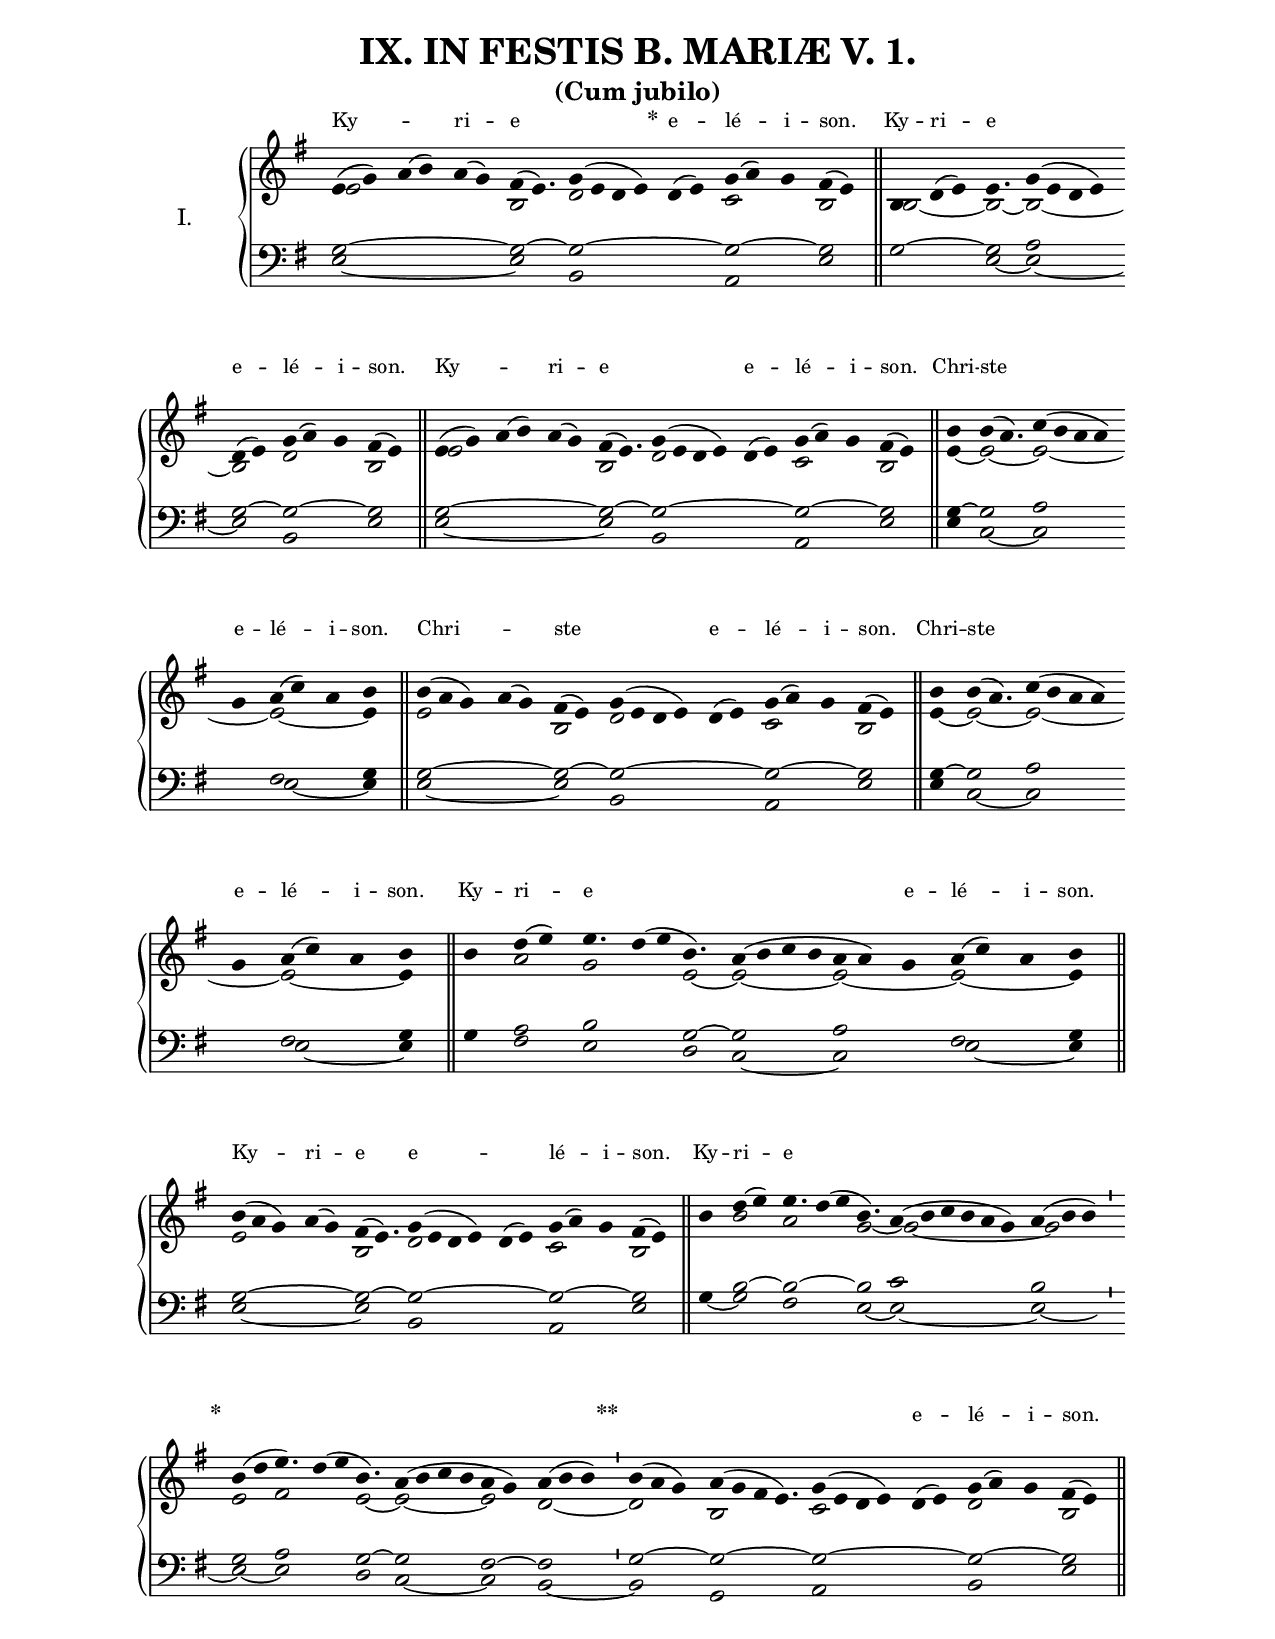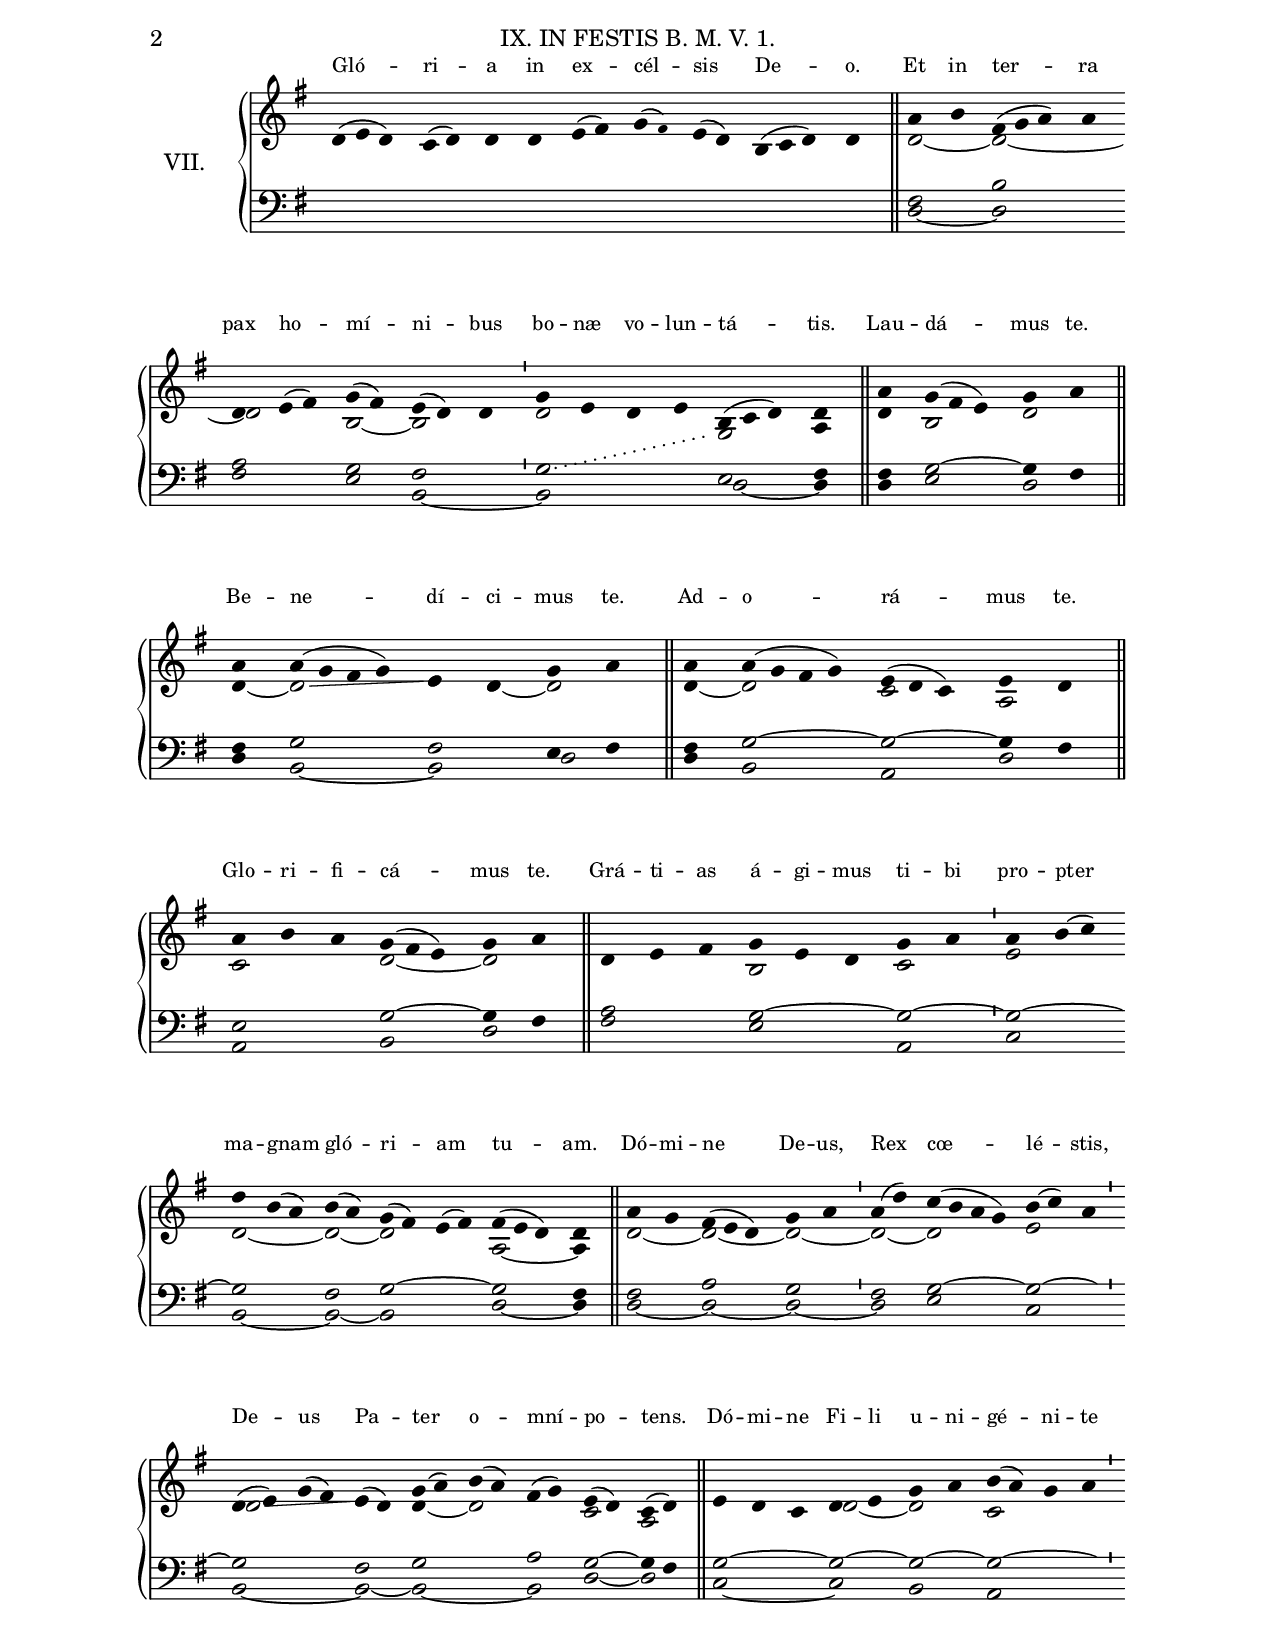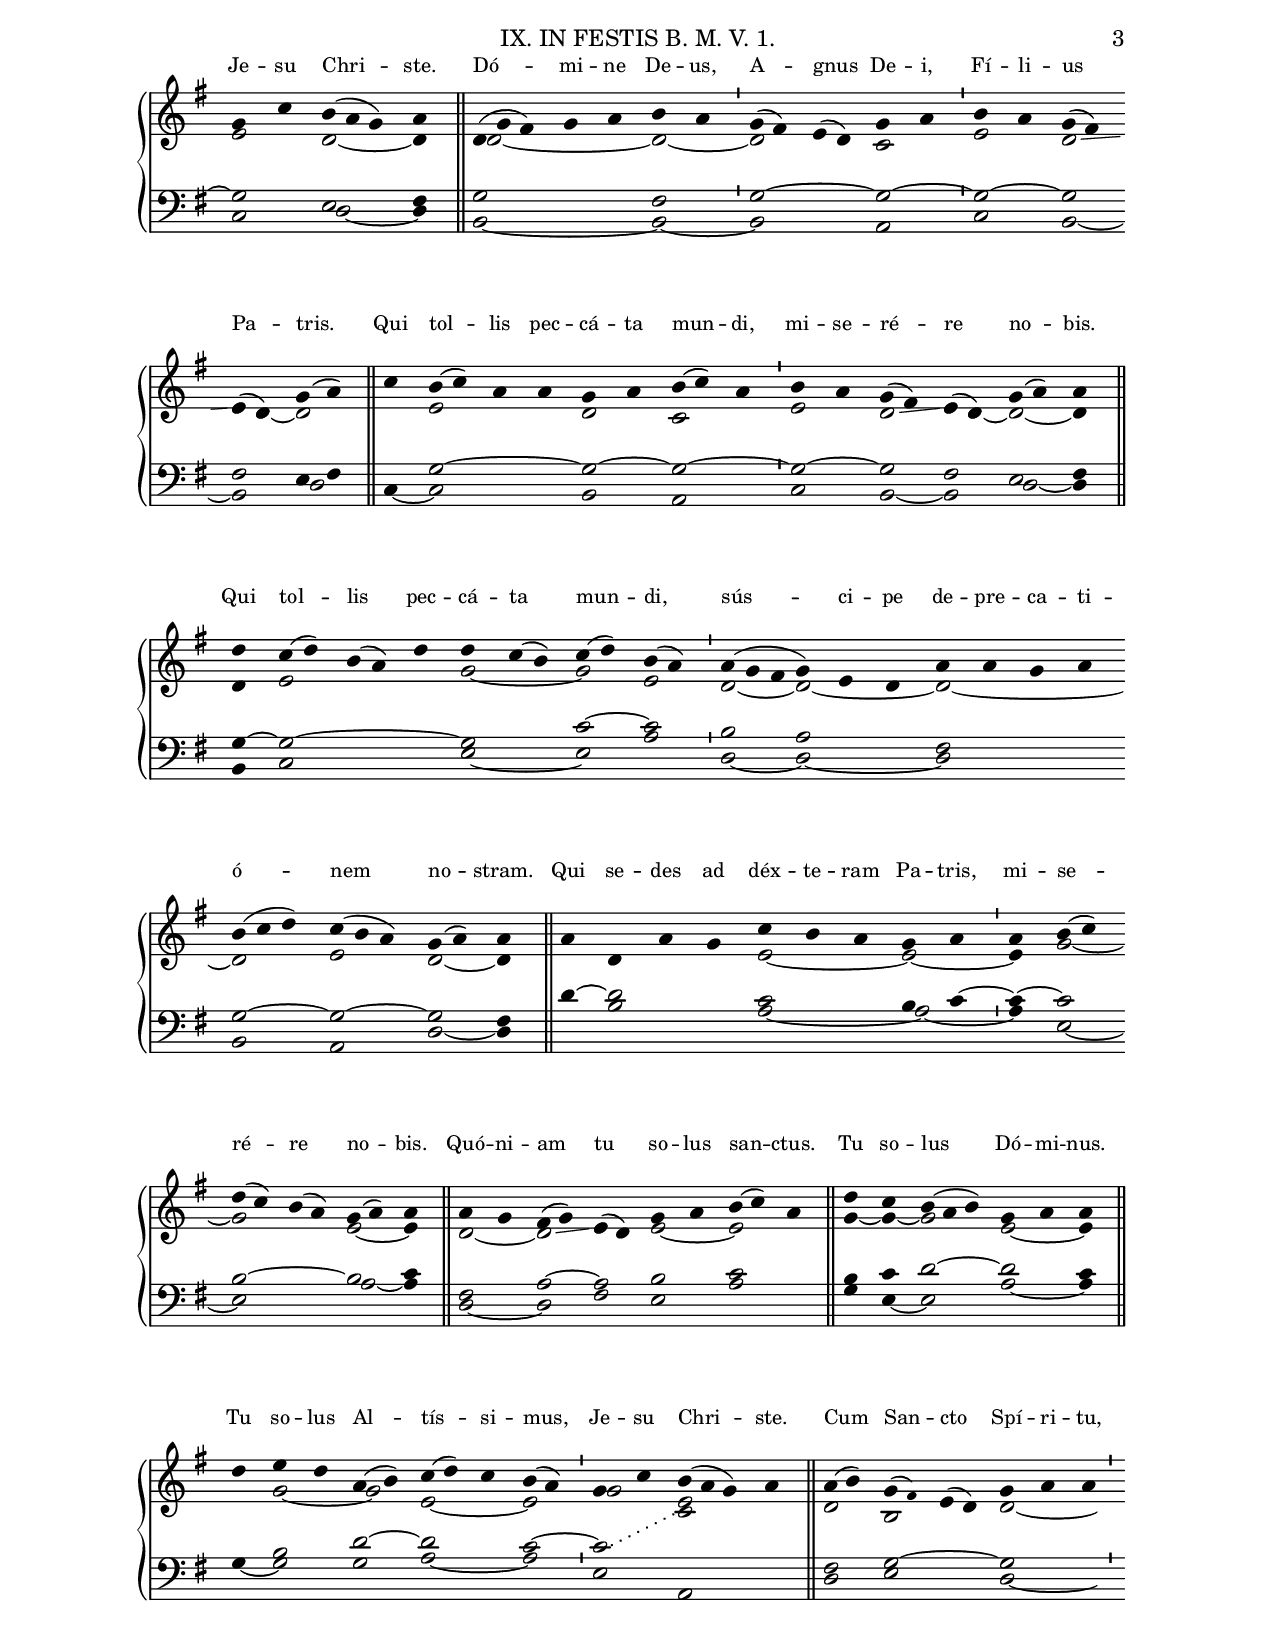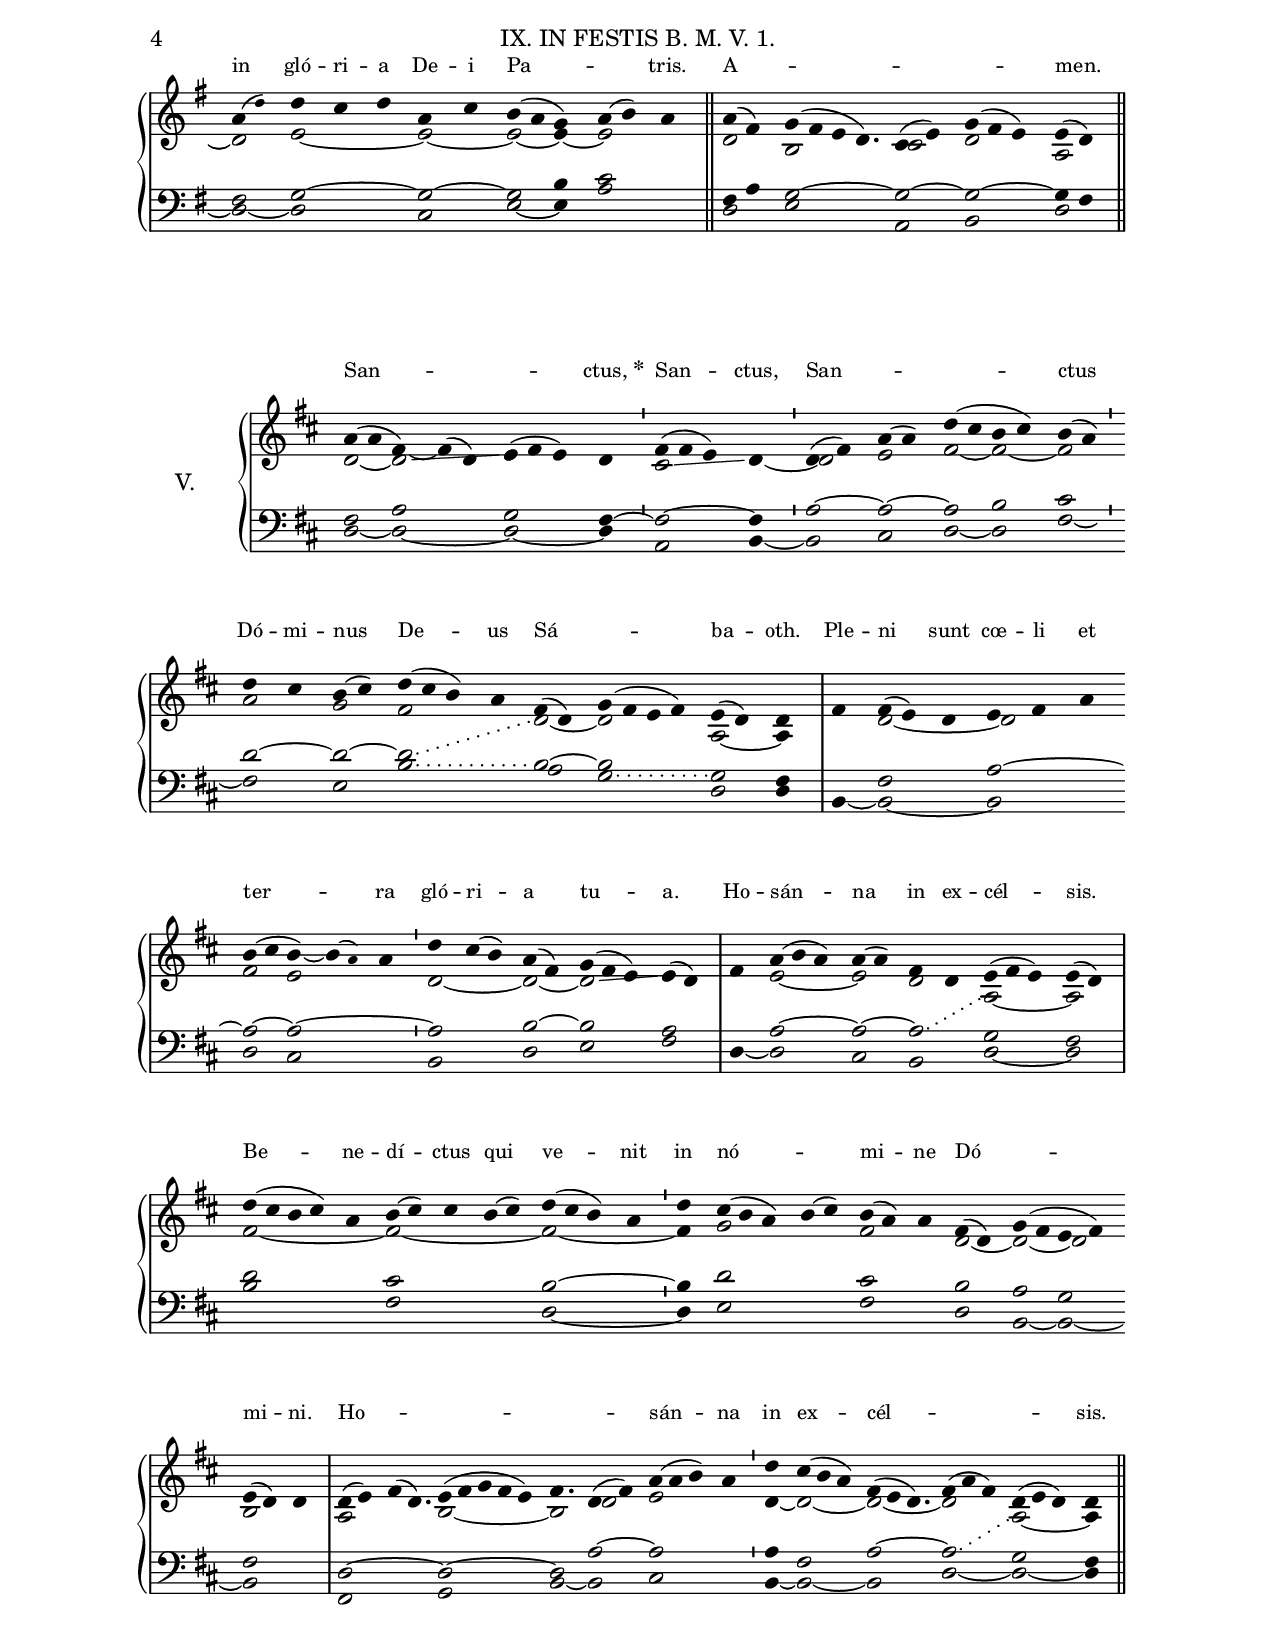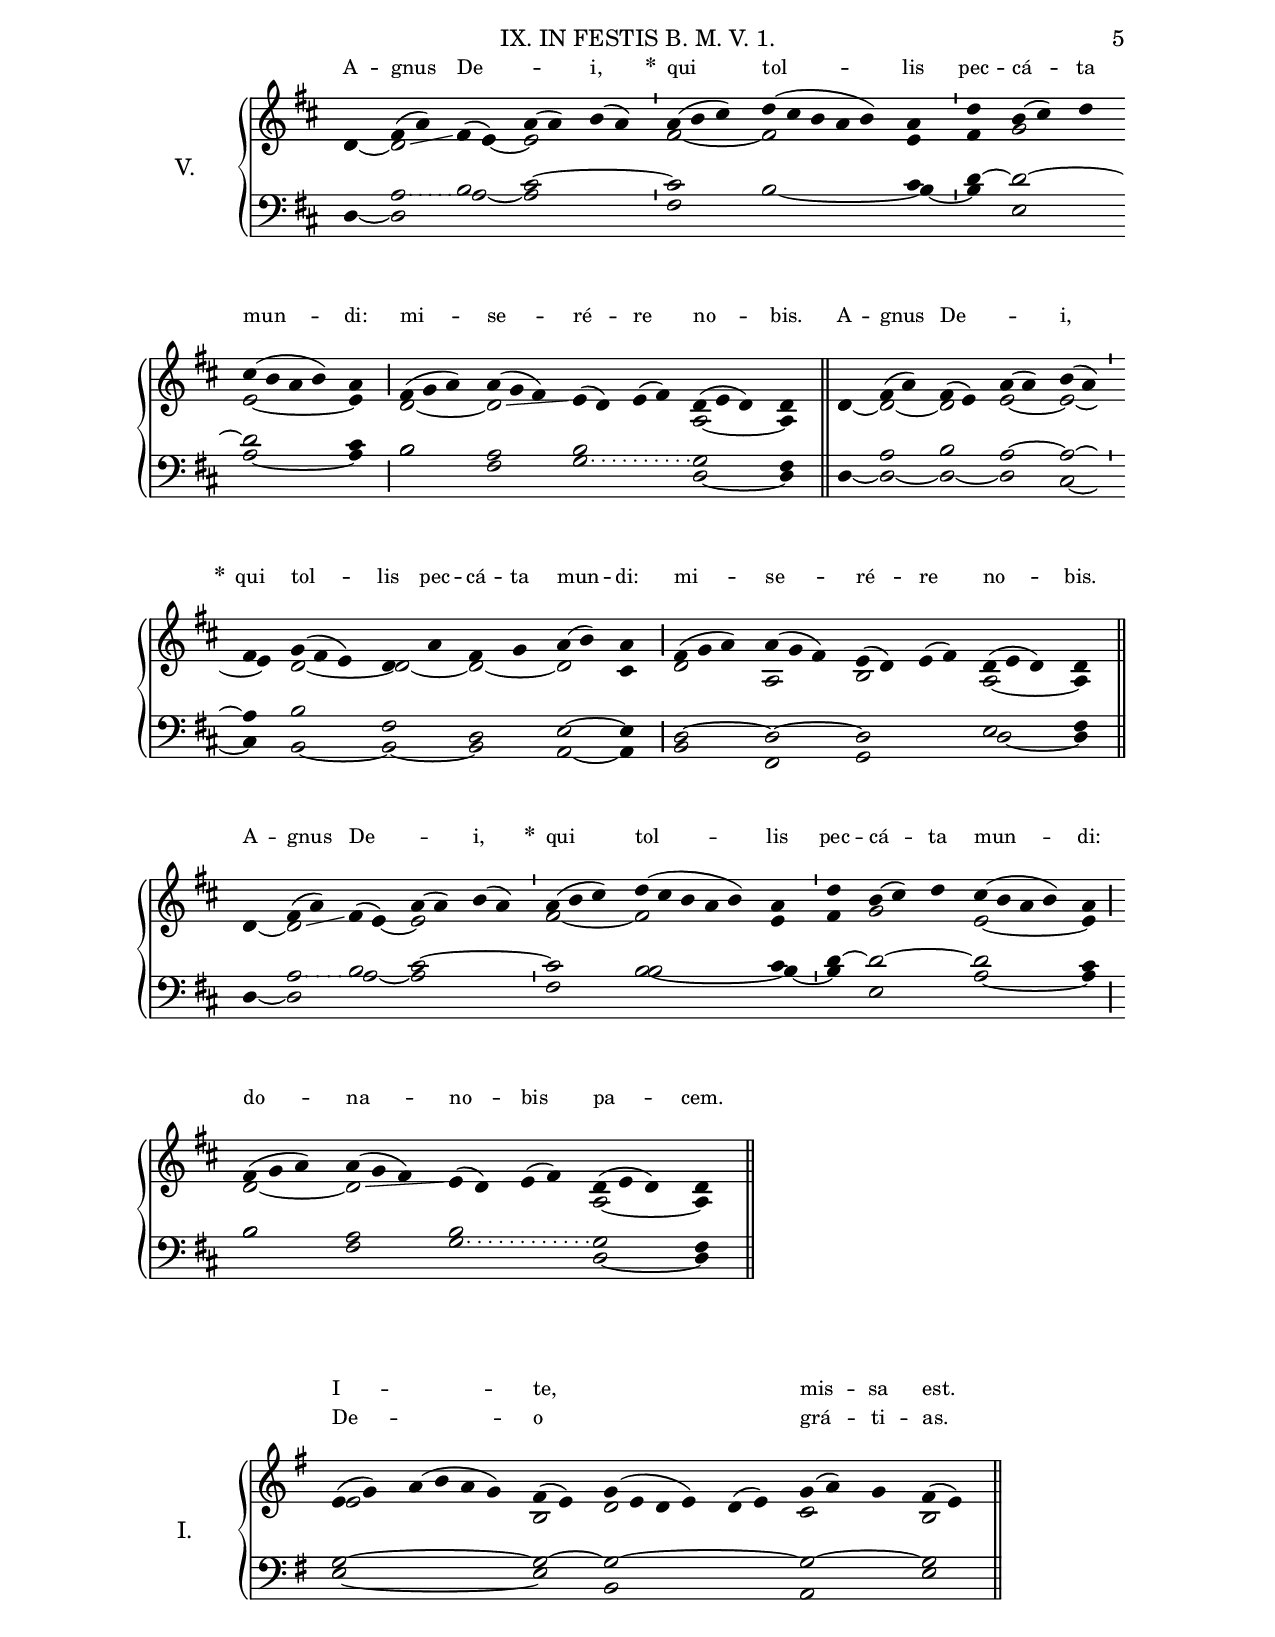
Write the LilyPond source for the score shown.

\version  "2.18.0"
\language "english"
%
% Styles shared by all Nova Organi Harmonia scores
%
\version  "2.18.0"

%
% Chant division marks
%
quarterBar = {
  \once \override BreathingSign.stencil = #ly:breathing-sign::divisio-minima
  \once \override BreathingSign.thickness = #2.0
  \once \override BreathingSign.minimum-X-extent = #'(-1.0 . 0.0)
  \once \override BreathingSign.minimum-Y-extent = #'(-2.5 . 2.5)

  \breathe
}

halfBar = {
  \once \override BreathingSign.stencil = #ly:breathing-sign::divisio-maior
  \once \override BreathingSign.thickness = #2.0
  \once \override BreathingSign.Y-offset = #0
  \once \override BreathingSign.minimum-X-extent = #'(-1.0 . 0.0)
  \once \override BreathingSign.minimum-Y-extent = #'(-2.5 . 2.5)

  \breathe
}

%
% Voice leading lines are drawn as dotted glissandi
%
voiceLineStyle = {
  \override Glissando #'style = #'dotted-line
  \override Glissando #'thickness = #2.0
  \override NoteColumn #'force-hshift = #0
  \override NoteHead #'transparent = ##t
}

voiceLine =
#(define-music-function
  (parser location staffA staffB noteA noteB)
  (string? string? ly:music? ly:music?)
  #{
    \change Staff = #staffA <>\glissando #noteA
    \change Staff = #staffB #noteB
  #})

allowVoiceLineBreak = {
  \once \override Glissando.breakable = ##t
  \once \override Glissando.after-line-breaking = ##t
}

offsetVoiceLineY = { \once \overrideProperty Glissando.Y-offset #0.2 }

%
% Functions to create groups of notes, connected with a slur
%

% Group of two notes (duration: quarter note)
ga =
#(define-music-function
  (parser location pa pb) (ly:pitch? ly:pitch?)
  #{ $pa 16( $pb 16*3) #})

% Group of three notes (duration: dotted quarter note)
gb =
#(define-music-function
  (parser location pa pb pc) (ly:pitch? ly:pitch? ly:pitch?)
  #{ $pa 16( $pb $pc 4)) #})

% Group of four notes (duration: dotted quarter note)
gc =
#(define-music-function
  (parser location pa pb pc pd) (ly:pitch? ly:pitch? ly:pitch? ly:pitch?)
  #{ $pa 16( $pb $pc $pd 16*3)) #})

%
% Additional macros
%
singleBar   = { \bar "|" }
doubleBar   = { \bar "||" }
forceBreak  = { \bar "" \break }
shiftRight  = { \once \override NoteColumn #'force-hshift = #0.9 }
shiftRightB = { \once \override NoteColumn #'force-hshift = #1.6 }

%
% Default layout
%
\layout {
  indent = 1.7\cm
  ragged-last = ##f
  \context {
    \Staff
    \remove "Time_signature_engraver"
    \omit Flag
    \omit Stem
    \accidentalStyle forget
  }
  \context {
    \Lyrics
    \with { alignAboveContext = "up" }
    \override VerticalAxisGroup.nonstaff-relatedstaff-spacing #'minimum-distance = #4
    \override LyricText #'font-size = #-1
  }
}

%
% Default paper
%
\paper {
  #(set-paper-size "letter")
  line-width = 6.5\in
}


\paper {
  oddHeaderMarkup = \markup \fill-line {
    \line {}
    \center-column {
      \on-the-fly #first-page     " "
      \on-the-fly #not-first-page "IX. IN FESTIS B. M. V. 1."
    }
    \line { \on-the-fly #print-page-number-check-first \fromproperty #'page:page-number-string }
  }
  evenHeaderMarkup = \markup \fill-line {
    \line { \on-the-fly #print-page-number-check-first \fromproperty #'page:page-number-string }
    \center-column { "IX. IN FESTIS B. M. V. 1." }
    \line {}
  }
}

\header {
  title = "IX. IN FESTIS B. MARIÆ V. 1."
  subtitle = "(Cum jubilo)"
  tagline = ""
}

\version  "2.18.0"
\language "english"
%
% Styles shared by all Nova Organi Harmonia scores
%
\version  "2.18.0"

%
% Chant division marks
%
quarterBar = {
  \once \override BreathingSign.stencil = #ly:breathing-sign::divisio-minima
  \once \override BreathingSign.thickness = #2.0
  \once \override BreathingSign.minimum-X-extent = #'(-1.0 . 0.0)
  \once \override BreathingSign.minimum-Y-extent = #'(-2.5 . 2.5)

  \breathe
}

halfBar = {
  \once \override BreathingSign.stencil = #ly:breathing-sign::divisio-maior
  \once \override BreathingSign.thickness = #2.0
  \once \override BreathingSign.Y-offset = #0
  \once \override BreathingSign.minimum-X-extent = #'(-1.0 . 0.0)
  \once \override BreathingSign.minimum-Y-extent = #'(-2.5 . 2.5)

  \breathe
}

%
% Voice leading lines are drawn as dotted glissandi
%
voiceLineStyle = {
  \override Glissando #'style = #'dotted-line
  \override Glissando #'thickness = #2.0
  \override NoteColumn #'force-hshift = #0
  \override NoteHead #'transparent = ##t
}

voiceLine =
#(define-music-function
  (parser location staffA staffB noteA noteB)
  (string? string? ly:music? ly:music?)
  #{
    \change Staff = #staffA <>\glissando #noteA
    \change Staff = #staffB #noteB
  #})

allowVoiceLineBreak = {
  \once \override Glissando.breakable = ##t
  \once \override Glissando.after-line-breaking = ##t
}

offsetVoiceLineY = { \once \overrideProperty Glissando.Y-offset #0.2 }

%
% Functions to create groups of notes, connected with a slur
%

% Group of two notes (duration: quarter note)
ga =
#(define-music-function
  (parser location pa pb) (ly:pitch? ly:pitch?)
  #{ $pa 16( $pb 16*3) #})

% Group of three notes (duration: dotted quarter note)
gb =
#(define-music-function
  (parser location pa pb pc) (ly:pitch? ly:pitch? ly:pitch?)
  #{ $pa 16( $pb $pc 4)) #})

% Group of four notes (duration: dotted quarter note)
gc =
#(define-music-function
  (parser location pa pb pc pd) (ly:pitch? ly:pitch? ly:pitch? ly:pitch?)
  #{ $pa 16( $pb $pc $pd 16*3)) #})

%
% Additional macros
%
singleBar   = { \bar "|" }
doubleBar   = { \bar "||" }
forceBreak  = { \bar "" \break }
shiftRight  = { \once \override NoteColumn #'force-hshift = #0.9 }
shiftRightB = { \once \override NoteColumn #'force-hshift = #1.6 }

%
% Default layout
%
\layout {
  indent = 1.7\cm
  ragged-last = ##f
  \context {
    \Staff
    \remove "Time_signature_engraver"
    \omit Flag
    \omit Stem
    \accidentalStyle forget
  }
  \context {
    \Lyrics
    \with { alignAboveContext = "up" }
    \override VerticalAxisGroup.nonstaff-relatedstaff-spacing #'minimum-distance = #4
    \override LyricText #'font-size = #-1
  }
}

%
% Default paper
%
\paper {
  #(set-paper-size "letter")
  line-width = 6.5\in
}


global = {
  \key g \major
  \cadenzaOn
}

chantText = \lyricmode {
  Ky -- _ ri -- e _
  \set stanza = "*" e -- lé -- i -- son.
  Ky --   ri -- e _ e -- lé -- i -- son.
  Ky -- _ ri -- e _ e -- lé -- i -- son.

  Chri --   ste _ e -- lé -- i -- son.
  Chri -- _ ste _ e -- lé -- i -- son.
  Chri --   ste _ e -- lé -- i -- son.

  Ky -- ri -- e _ _ e --   lé -- i -- son.
  Ky -- ri -- e     e -- _ lé -- i -- son.
  Ky -- ri -- e _ _ _
  \set stanza = "*" _ _ _ _
  \set stanza = "**" _ _ _ e -- lé -- i -- son.
}

chantMusic = \relative c' {
  %1
  \ga e g \ga a b \ga a g fs16( e4.*1/2)
  \gc g e d e \ga d e \ga g a g4 \ga fs e \doubleBar

  %2
  b4 \ga d e e4.*2/3 \gc g e d e \forceBreak
  \ga d e \ga g a g4 \ga fs e \doubleBar

  %3
  \ga e g \ga a b \ga a g fs16( e4.*1/2)
  \gc g e d e \ga d e \ga g a g4 \ga fs e \doubleBar

  %4
  b'4 b16( a4.*1/2) \gc c b a a \forceBreak
  g4 \ga a c a4 b \doubleBar

  %5
  \gb b a g \ga a g \ga fs e \gc g e d e \ga d e \ga g a g4 \ga fs e \doubleBar

  %6
  b'4 b16( a4.*1/2) \gc c b a a \forceBreak
  g4 \ga a c a4 b \doubleBar

  %7
  b4 \ga d e e4.*2/3 d16( e b4.*2/3) a16( b c b a a16*3) g4 \ga a c a4 b \doubleBar \break

  %8
  \gb b a g \ga a g fs16( e4.*1/2) \gc g e d e \ga d e \ga g a g4 \ga fs e \noBreak \doubleBar

  %9
  b'4 \ga d e e4.*2/3 d16( e b4.*2/3) a16( b c b a g16*3) \gb a b b \quarterBar \forceBreak
  b16( d e4.*2/3) d16( e b4.*2/3) a16( b c b a g16*3) \gb a b b \quarterBar
  \gb b a g a16( g fs e4.*1/2) \gc g e d e \ga d e \ga g a g4 \ga fs e \doubleBar
}

altoMusic = \relative c' {
  %1
  e2*3/2 b2*1/2 d2*5/4 c2 b2*1/2

  %2
  b2~ b2*1/2~ b2*3/4~ b2*1/2 d2 b2*1/2

  %3
  e2*3/2 b2*1/2 d2*5/4 c2 b2*1/2

  %4
  e4~ e2*1/2~ e2*3/4~ \set tieWaitForNote = ##t
  s4 e2~ \unset tieWaitForNote
  e4

  %5
  e2*5/4 b2*1/2 d2*5/4 c2 b2*1/2

  %6
  e4~ e2*1/2~ e2*3/4~ \set tieWaitForNote = ##t
  s4 e2~ \unset tieWaitForNote
  e4

  %7
  s4 a2*1/2 g2*3/4 e2*1/2~ e~ e2~ e~ e4

  %8
  e2*5/4 b2*1/2 d2*5/4 c2 b2*1/2

  %9
  s4 b'2*1/2 a2*3/4 g2*1/2~ g2~ g2*3/4
  e2*1/4 fs2*3/4 e2*1/2~ e~ e2*1/2 d2*3/4~
  d b c2*5/4 d2 b2*1/2
}

tenorMusic = \relative c' {
  %1
  g2*3/2~ g2*1/2~ g2*5/4~ g2~ g2*1/2

  %2
  g2~ g2*1/2 a2*3/4 g2*1/2~ g2~ g2*1/2

  %3
  g2*3/2~ g2*1/2~ g2*5/4~ g2~ g2*1/2

  %4
  g4~ g2*1/2 a2*3/4 s4 fs2 g4

  %5
  g2*5/4~ g2*1/2~ g2*5/4~ g2~ g2*1/2

  %6
  g4~ g2*1/2 a2*3/4 s4 fs2 g4

  %7
  g4 a2*1/2 b2*3/4 g2*1/2~ g a2 fs g4

  %8
  g2*5/4~ g2*1/2~ g2*5/4~ g2~ g2*1/2

  %9
  s4 b2*1/2~ b2*3/4~ b2*1/2 c2 b2*3/4 \quarterBar
  g2*1/4 a2*3/4 g2*1/2~ g fs2*1/2~ fs2*3/4 \quarterBar
  g~ g~ g2*5/4~ g2~ g2*1/2
}

bassMusic = \relative c {
  %1
  e2*3/2~ e2*1/2 b2*5/4 a2 e'2*1/2

  %2
  s2 e2*1/2~ e2*3/4~ e2*1/2 b2 e2*1/2

  %3
  e2*3/2~ e2*1/2 b2*5/4 a2 e'2*1/2

  %4
  e4 c2*1/2~ c2*3/4 s4 e2~ e4

  %5
  e2*5/4~ e2*1/2 b2*5/4 a2 e'2*1/2

  %6
  e4 c2*1/2~ c2*3/4 s4 e2~ e4

  %7
  s4 fs2*1/2 e2*3/4 d2*1/2 c~ c2 e~ e4

  %8
  e2*5/4~ e2*1/2 b2*5/4 a2 e'2*1/2

  %9
  g4~ g2*1/2 fs2*3/4 e2*1/2~ e2~ e2*3/4~
  e2*1/4~ e2*3/4 d2*1/2 c~ c2*1/2 b2*3/4~
  b g a2*5/4 b2 e2*1/2
}

\score {
  \new GrandStaff <<
    \set GrandStaff.instrumentName = "I."

    \new Staff = up <<
      \new Voice = "chant" {
        \voiceOne \global \chantMusic
      }
      \new Voice {
        \voiceTwo \global \altoMusic
      }
    >>

    \new Staff = down <<
      \clef bass
      \new Voice {
        \voiceOne \global \tenorMusic
      }
      \new Voice {
        \voiceTwo \global \bassMusic
      }
    >>

    \new Lyrics \lyricsto chant \chantText
  >>
}

\version  "2.18.0"
\language "english"
%
% Styles shared by all Nova Organi Harmonia scores
%
\version  "2.18.0"

%
% Chant division marks
%
quarterBar = {
  \once \override BreathingSign.stencil = #ly:breathing-sign::divisio-minima
  \once \override BreathingSign.thickness = #2.0
  \once \override BreathingSign.minimum-X-extent = #'(-1.0 . 0.0)
  \once \override BreathingSign.minimum-Y-extent = #'(-2.5 . 2.5)

  \breathe
}

halfBar = {
  \once \override BreathingSign.stencil = #ly:breathing-sign::divisio-maior
  \once \override BreathingSign.thickness = #2.0
  \once \override BreathingSign.Y-offset = #0
  \once \override BreathingSign.minimum-X-extent = #'(-1.0 . 0.0)
  \once \override BreathingSign.minimum-Y-extent = #'(-2.5 . 2.5)

  \breathe
}

%
% Voice leading lines are drawn as dotted glissandi
%
voiceLineStyle = {
  \override Glissando #'style = #'dotted-line
  \override Glissando #'thickness = #2.0
  \override NoteColumn #'force-hshift = #0
  \override NoteHead #'transparent = ##t
}

voiceLine =
#(define-music-function
  (parser location staffA staffB noteA noteB)
  (string? string? ly:music? ly:music?)
  #{
    \change Staff = #staffA <>\glissando #noteA
    \change Staff = #staffB #noteB
  #})

allowVoiceLineBreak = {
  \once \override Glissando.breakable = ##t
  \once \override Glissando.after-line-breaking = ##t
}

offsetVoiceLineY = { \once \overrideProperty Glissando.Y-offset #0.2 }

%
% Functions to create groups of notes, connected with a slur
%

% Group of two notes (duration: quarter note)
ga =
#(define-music-function
  (parser location pa pb) (ly:pitch? ly:pitch?)
  #{ $pa 16( $pb 16*3) #})

% Group of three notes (duration: dotted quarter note)
gb =
#(define-music-function
  (parser location pa pb pc) (ly:pitch? ly:pitch? ly:pitch?)
  #{ $pa 16( $pb $pc 4)) #})

% Group of four notes (duration: dotted quarter note)
gc =
#(define-music-function
  (parser location pa pb pc pd) (ly:pitch? ly:pitch? ly:pitch? ly:pitch?)
  #{ $pa 16( $pb $pc $pd 16*3)) #})

%
% Additional macros
%
singleBar   = { \bar "|" }
doubleBar   = { \bar "||" }
forceBreak  = { \bar "" \break }
shiftRight  = { \once \override NoteColumn #'force-hshift = #0.9 }
shiftRightB = { \once \override NoteColumn #'force-hshift = #1.6 }

%
% Default layout
%
\layout {
  indent = 1.7\cm
  ragged-last = ##f
  \context {
    \Staff
    \remove "Time_signature_engraver"
    \omit Flag
    \omit Stem
    \accidentalStyle forget
  }
  \context {
    \Lyrics
    \with { alignAboveContext = "up" }
    \override VerticalAxisGroup.nonstaff-relatedstaff-spacing #'minimum-distance = #4
    \override LyricText #'font-size = #-1
  }
}

%
% Default paper
%
\paper {
  #(set-paper-size "letter")
  line-width = 6.5\in
}


global = {
  \key g \major
  \cadenzaOn
}

chantText = \lyricmode {
  Gló -- ri -- a in ex -- cél -- sis De -- o.
  Et in ter -- ra pax ho -- mí --  ni -- bus
  bo -- næ vo -- lun -- tá -- tis.
  Lau -- dá -- mus te.
  Be -- ne -- dí -- ci -- mus te.
  Ad -- o -- rá -- mus te.
  Glo -- ri -- fi -- cá -- mus te.
  Grá -- ti -- as á -- gi -- mus ti -- bi
  pro -- pter ma -- gnam gló -- ri -- am tu -- am.
  Dó -- mi -- ne De -- us, Rex cœ --  lé -- stis,
  De -- us Pa -- ter o -- mní -- po -- tens.
  Dó -- mi -- ne Fi -- li u -- ni -- gé -- ni -- te
  Je -- su Chri -- ste.
  Dó -- mi -- ne De -- us, A -- gnus De -- i, Fí -- li -- us Pa -- tris.
  Qui tol --  lis pec -- cá -- ta mun -- di,
  mi -- se -- ré -- re no -- bis.
  Qui tol -- lis pec -- cá -- ta mun -- di,
  sús -- ci -- pe de -- pre -- ca -- ti -- ó -- nem no -- stram.
  Qui se -- des ad déx -- te -- ram Pa -- tris,
  mi -- se -- ré -- re no -- bis.
  Quó -- ni -- am tu so -- lus san -- ctus.
  Tu so -- lus Dó -- mi -- nus.
  Tu so -- lus Al -- tís -- si -- mus, Je -- su Chri -- ste.
  Cum San -- cto Spí -- ri -- tu, in gló -- ri -- a De -- i Pa -- _ tris.
  A -- _ _ _ men.
}

chantMusic = \relative c' {
  %1
  \gb d e d \ga c d d4 d \ga e fs
  g16( \once \teeny fs16*3) \ga e d \gb b c d d4 \doubleBar

  %2
  a'4 b \gb fs g a a4 \forceBreak
  d,4 \ga e fs \ga g fs \ga e d d4 \quarterBar
  g e d e \gb b c d d4 \doubleBar

  %3
  a'4 \gb g fs e g4 a4 \doubleBar \break

  %4
  a4 \gc a g fs g e4 d g a \doubleBar

  %5
  a4 \gc a g fs g \gb e d c e4 d4 \doubleBar

  %6
  a'4 b a \gb g fs e g4 a \doubleBar

  %7
  d,4 e fs g e d g a \quarterBar
  a \ga b c \forceBreak
  d4 \ga b a \ga b a \ga g fs \ga e fs \gb fs e d d4 \noBreak \doubleBar

  %8
  a'4 g \gb fs e d g4 a \quarterBar
  \ga a d \gc c b a g \ga b c a4 \quarterBar \forceBreak
  \ga d, e \ga g fs \ga e d \ga g a \ga b a \ga fs g \ga e d \ga c d \doubleBar

  %9
  e4 d c d e g a \ga b a g4 a \quarterBar \forceBreak
  g c \gb b a g a4 \doubleBar

  %10
  \gb d, g fs g4 a b a \quarterBar
  \ga g fs \ga e d g4 a \quarterBar
  b a \ga g fs \forceBreak
  \ga e d \ga g a \doubleBar

  %11
  c4 \ga b c a4 a g a \ga b c a4 \quarterBar
  b a \ga g fs \ga e d \ga g a a4 \doubleBar \break

  %12
  d \ga c d \ga b a d4 d \ga c b \ga c d \ga b a \quarterBar
  \gc a g fs g e4 d a' a g a \forceBreak
  \gb b c d \gb c b a \ga g a a4 \doubleBar

  %13
  a4 d, a' g c b a g a \quarterBar
  a \ga b c \forceBreak
  \ga d c \ga b a \ga g a a4 \doubleBar

  %14
  a4 g \ga fs g \ga e d g4 a \ga b c a4 \doubleBar

  %15
  d4 c \gb b a b g4 a a \doubleBar \break

  %16
  d4 e d \ga a b \ga c d c4 \ga b a \quarterBar
  g4 c \gb b a g a4 \doubleBar

  %17
  \ga a b g16( \once \teeny fs16*3) \ga e d g4 a a \quarterBar \forceBreak
  a16( \once \teeny d16*3) d4 c d a c \gb b a g \ga a b a4 \doubleBar

  %18
  \ga a fs g16( fs e d4.*1/2) \ga c e \gb g fs e \ga e d \doubleBar
}

altoMusic = \relative c' {
  %2
  s2*5
  d2~ d2*5/4~ d2 b2*1/2~ b2
  d2*2 g,2*3/4 a4

  %3
  d4 b2*3/4 d2

  %4
  d4~ d2*3/4 \glissando e4 d4~ d2

  %5
  d4~ d2*3/4 c a2

  %6
  c2*3/2 d2*3/4~ d2

  %7
  s4*3 b2*3/2 c2
  e d~ d2*1/2~ d2 a2*3/4~ a4

  %8
  d2~ d2*3/4~ d2~
  d2*1/2~ d2*3/4 e2
  d2 -\tweak Glissando.Y-offset #-0.7 \glissando e4
  d~ d2 c2*1/2 a2*1/2

  %9
  s4*3 d2~ d c2*3/2
  e2 d2*3/4~ d4

  %10
  d2*7/4~ d2~ d c e
  \allowVoiceLineBreak d2*1/2 \glissando e16
  d16*3~ d2*1/2

  %11
  s4 e2*3/2 d2 c
  e d2*1/2 -\tweak Glissando.Y-offset #-0.7 \glissando e16
  d16*3~ d2*1/2~ d4

  %12
  d4 e2*3/2 g2~ g2*1/2 e2*1/2
  d2*3/8~ d2*11/8~ d2*2~ d2*3/4 e d2*1/2~ d4

  %13
  s2*2 e2*3/2~ e2~
  e4 g2*1/2~ g2 e2*1/2~ e4

  %14
  d2~ d2*1/2 \glissando e16 s16*3 e2~ e

  %15
  g4~ g~ g2*3/4 e2~ e4

  %16
  s4 g2~ g2*1/2 e2~ e2*1/2
  g2 <c, e>2*5/4

  %17
  d2*1/2 b2 d2*3/2~
  d2*1/2 e2*3/2~ e2~ e2*1/4~ e4~ e2

  %18
  d2*1/2 b2*3/4 c2*1/2 d2*3/4 a2*1/2
}

tenorMusic = \relative c' {
  %2
  s2*5
  fs,2 b2*5/4 a2 g2*1/2 fs2 \quarterBar
  g2*2 e2*3/4 fs4

  %3
  fs4 g2*3/4~ g4 fs

  %4
  fs4 g2*3/4 fs2 e4 fs

  %5
  fs4 g2*3/4~ g~ g4 fs

  %6
  e2*3/2 g2*3/4~ g4 fs

  %7
  a2*3/2 g~ g2~ \quarterBar
  g~ g fs2*1/2 g2~ g2*3/4 fs4

  %8
  fs2 a2*3/4 g2 \quarterBar
  fs2*1/2 g2*3/4~ g2~ \quarterBar
  g fs2*1/2 g2 a2*1/2 g~ g16 fs16*3

  %9
  g2*3/2~ g2~ g~ g2*3/2~ \quarterBar
  g2 e2*3/4 fs4

  %10
  g2*7/4 fs2 \quarterBar
  g2~ g~ \quarterBar
  g~ g2*1/2 fs e16 fs16*3

  %11
  s4 g2*3/2~ g2~ g~ \quarterBar
  g~ g2*1/2 fs e fs4

  %12
  g4~ g2*3/2~ g2 c2*1/2~ c \quarterBar
  b2*3/8 a2*11/8 fs2*2 g2*3/4~ g~ g2*1/2 fs4

  %13
  d'4~ d2*3/2 c b4 c4~ \quarterBar
  c~ c2*1/2 b2~ b2*1/2 c4

  %14
  fs,2 a2*1/2~ a b2 c

  %15
  b4 c d2*3/4~ d2 c4

  %16
  s4 b2 d2*1/2~ d2 c2*1/2~ \quarterBar
  c2 s2*5/4

  %17
  fs,2*1/2 g2~ g2*3/2 \quarterBar
  fs2*1/2 g2*3/2~ g2~ g2*1/4 b4 c2

  %18
  fs,16 a16*3 g2*3/4~ g2*1/2~ g2*3/4~ g16 fs16*3
}

bassMusic = \relative c {
  %2
  s2*5
  d2~ d2*5/4 fs2 e2*1/2 b2~
  b2*2 d2*3/4~ d4

  %3
  d4 e2*3/4 d2

  %4
  d4 b2*3/4~ b2 d2

  %5
  d4 b2*3/4 a d2

  %6
  a2*3/2 b2*3/4 d2

  %7
  fs2*3/2 e a,2
  c b~ b2*1/2~ b2 d2*3/4~ d4

  %8
  d2~ d2*3/4~ d2~
  d2*1/2 e2*3/4 c2
  b~ b2*1/2~ b2~ b2*1/2 d~ d

  %9
  c2*3/2~ c2 b a2*3/2
  c2 d2*3/4~ d4

  %10
  b2*7/4~ b2~
  b2 a
  c b2*1/2~ b d

  %11
  c4~ c2*3/2 b2 a
  c b2*1/2~ b d~ d4

  %12
  b4 c2*3/2 e2~ e2*1/2 a
  d,2*3/8~ d2*11/8~ d2*2 b2*3/4 a d2*1/2~ d4

  %13
  s4 b'2*3/2 a~ a2~
  a4 e2*1/2~ e2 a2*1/2~ a4

  %14
  d,2~ d2*1/2 fs e2 a

  %15
  g4 e~ e2*3/4 a2~ a4

  %16
  g4~ g2 g2*1/2 a2~ a2*1/2
  e2 a,2*5/4

  %17
  d2*1/2 e2 d2*3/2~
  d2*1/2~ d2*3/2 c2 e2*1/4~ e4 a2

  %18
  d,2*1/2 e2*3/4 a,2*1/2 b2*3/4 d2*1/2
}

voiceLines = \relative c' {
  \voiceLineStyle

  %2
  s2*9 s4 s8
  \voiceLine "down" "up" g2*2 g2*5/4

  %16
  s2*79 s4
  \voiceLine "down" "up" c2 c2*5/4
}

\score {
  \new GrandStaff <<
    \set GrandStaff.instrumentName = "VII."

    \new Staff = up <<
      \new Voice = "chant" {
        \voiceOne \global \chantMusic
      }
      \new Voice {
        \voiceTwo \global \altoMusic
      }
    >>

    \new Staff = down <<
      \clef bass
      \new Voice {
        \voiceOne \global \tenorMusic
      }
      \new Voice {
        \voiceTwo \global \bassMusic
      }
      \new Voice {
        \voiceThree \global \voiceLines
      }
    >>

    \new Lyrics \lyricsto chant \chantText
  >>
}

\version  "2.18.0"
\language "english"
%
% Styles shared by all Nova Organi Harmonia scores
%
\version  "2.18.0"

%
% Chant division marks
%
quarterBar = {
  \once \override BreathingSign.stencil = #ly:breathing-sign::divisio-minima
  \once \override BreathingSign.thickness = #2.0
  \once \override BreathingSign.minimum-X-extent = #'(-1.0 . 0.0)
  \once \override BreathingSign.minimum-Y-extent = #'(-2.5 . 2.5)

  \breathe
}

halfBar = {
  \once \override BreathingSign.stencil = #ly:breathing-sign::divisio-maior
  \once \override BreathingSign.thickness = #2.0
  \once \override BreathingSign.Y-offset = #0
  \once \override BreathingSign.minimum-X-extent = #'(-1.0 . 0.0)
  \once \override BreathingSign.minimum-Y-extent = #'(-2.5 . 2.5)

  \breathe
}

%
% Voice leading lines are drawn as dotted glissandi
%
voiceLineStyle = {
  \override Glissando #'style = #'dotted-line
  \override Glissando #'thickness = #2.0
  \override NoteColumn #'force-hshift = #0
  \override NoteHead #'transparent = ##t
}

voiceLine =
#(define-music-function
  (parser location staffA staffB noteA noteB)
  (string? string? ly:music? ly:music?)
  #{
    \change Staff = #staffA <>\glissando #noteA
    \change Staff = #staffB #noteB
  #})

allowVoiceLineBreak = {
  \once \override Glissando.breakable = ##t
  \once \override Glissando.after-line-breaking = ##t
}

offsetVoiceLineY = { \once \overrideProperty Glissando.Y-offset #0.2 }

%
% Functions to create groups of notes, connected with a slur
%

% Group of two notes (duration: quarter note)
ga =
#(define-music-function
  (parser location pa pb) (ly:pitch? ly:pitch?)
  #{ $pa 16( $pb 16*3) #})

% Group of three notes (duration: dotted quarter note)
gb =
#(define-music-function
  (parser location pa pb pc) (ly:pitch? ly:pitch? ly:pitch?)
  #{ $pa 16( $pb $pc 4)) #})

% Group of four notes (duration: dotted quarter note)
gc =
#(define-music-function
  (parser location pa pb pc pd) (ly:pitch? ly:pitch? ly:pitch? ly:pitch?)
  #{ $pa 16( $pb $pc $pd 16*3)) #})

%
% Additional macros
%
singleBar   = { \bar "|" }
doubleBar   = { \bar "||" }
forceBreak  = { \bar "" \break }
shiftRight  = { \once \override NoteColumn #'force-hshift = #0.9 }
shiftRightB = { \once \override NoteColumn #'force-hshift = #1.6 }

%
% Default layout
%
\layout {
  indent = 1.7\cm
  ragged-last = ##f
  \context {
    \Staff
    \remove "Time_signature_engraver"
    \omit Flag
    \omit Stem
    \accidentalStyle forget
  }
  \context {
    \Lyrics
    \with { alignAboveContext = "up" }
    \override VerticalAxisGroup.nonstaff-relatedstaff-spacing #'minimum-distance = #4
    \override LyricText #'font-size = #-1
  }
}

%
% Default paper
%
\paper {
  #(set-paper-size "letter")
  line-width = 6.5\in
}


global = {
  \key d \major
  \cadenzaOn
}

chantText = \lyricmode {
  San -- _ ctus,
  \set stanza = "*"
  San -- ctus,
  San -- _ _ ctus Dó -- mi -- nus De -- us Sá -- _ ba -- oth.
  Ple -- ni sunt cœ -- li et ter -- ra
  gló -- ri -- a tu -- a.
  Ho -- sán -- na in ex -- cél -- sis.
  Be -- ne -- dí -- ctus qui ve -- nit
  in nó -- _ mi -- ne Dó -- _ mi -- ni.
  Ho -- _ _ _ _ sán -- na in ex -- cél -- _ _ sis.
}

chantMusic = \relative c' {
  %1
  a'16( a \tieDown fs4)~ \ga fs d \gb e fs e d4 \quarterBar
  \gb fs fs e d4 \quarterBar
  \ga d fs \ga a a \gc d cs b cs \ga b a \quarterBar \forceBreak
  d4 cs \ga b cs \gb d cs b a4 \ga fs d \gc g fs e fs \ga e d d4 \singleBar

  %2
  fs4 \ga fs e d4 e fs a \forceBreak
  b16( cs \tieDown b4)~ b16( \once \teeny a16*3) a4 \quarterBar
  d \ga cs b \ga a fs \gb g fs e \ga e d \noBreak \singleBar

  %3
  fs4 \gb a b a \ga a a fs4 d \gb e fs e \ga e d \singleBar \break

  %4
  \gc d' cs b cs a4 \ga b cs cs4 \ga b cs \gb d cs b a4 \quarterBar
  d \gb cs b a \ga b cs \ga b a a4 \ga fs d \gc g fs e fs \forceBreak
  \ga e d d4 \singleBar

  %5
  \ga d e fs16( d4.*1/2) e16( fs g fs e4) fs4. \ga d fs \gb a a b a4 \quarterBar
  d \gb cs b a fs16( e d4.*2/3) \gb fs a fs \gb d e d d4 \doubleBar
}

altoMusic = \relative c' {
  %1
  d2*1/4~
  d2 -\tweak Glissando.Y-offset #-1.2 \glissando e4*3/2
  s4
  cs2*3/4 -\tweak Glissando.Y-offset #-0.5 \glissando d4~
  d2*1/2 e fs2*1/4~ fs2*1/2~ fs
  a2 g2*1/2 fs2*5/4 d2*1/2~ d2*3/4 a2*1/2~ a4

  %2
  s4 d2~ d2*3/2
  fs2*1/4 e2*3/2
  d2~ d2*1/2~
  d2*3/4 -\tweak Glissando.Y-offset #-0.8 \glissando e4

  %3
  s4 e2*3/4~ e2*1/2 d2 a2*3/4~ a2*1/2

  %4
  fs'2*5/4~ fs2*3/2~ fs2*5/4~
  fs4 g2*5/4 fs2 d2*1/2~ d2*1/4~ d2*1/2
  b2

  %5
  a2 b~ b2*3/4 d2*1/2 e2*5/4
  d4~ d2*3/4~ d2*3/4~ d2*3/4 a~ a4
}

tenorMusic = \relative c' {
  %1
  fs,2*1/4 a2  g2*3/4 fs4~ \quarterBar
  fs2*3/4~ fs4 \quarterBar
  a2*1/2~ a2*1/2~ a2*1/4 b2*1/2 cs2*1/2 \quarterBar
  d2~ d2*1/2~ d2*5/4 b2*1/2~ b2*3/4 g2*1/2 fs4

  %2
  s4 fs2 a2*3/2~ a2*1/4~ a2*3/2~ \quarterBar
  a2 b2*1/2~ b2*3/4 a2*1/2

  %3
  s4 a2*3/4~ a2*1/2~ a2 g2*3/4 fs2*1/2

  %4
  d'2*5/4 cs2*3/2 b2*5/4~ \quarterBar
  b4 d2*5/4 cs2 b2*1/2 a2*1/4 g2*1/2 fs2

  %5
  d2~ d2~ d2*3/4 a'2*1/2~ a2*5/4 \quarterBar
  a4 fs2*3/4 a~ a g fs4
}

bassMusic = \relative c {
  %1
  d2*1/4~ d2~  d2*3/4~ d4
  a2*3/4 b4~
  b2*1/2 cs2*1/2 d2*1/4~ d2*1/2 fs2*1/2~
  fs2 e2*1/2 b'2*5/4 a2*1/2 g2*3/4 d2*1/2 d4

  %2
  b4~ b2~ b2*3/2 d2*1/4 cs2*3/2
  b2 d2*1/2 e2*3/4 fs2*1/2

  %3
  d4~ d2*3/4 cs2*1/2 b2 d2*3/4~ d2*1/2

  %4
  b'2*5/4 fs2*3/2 d2*5/4~
  d4 e2*5/4 fs2 d2*1/2 b2*1/4~ b2*1/2~ b2

  %5
  fs2 g2 b2*3/4~ b2*1/2 cs2*5/4
  b4~ b2*3/4~ b d~ d~ d4
}

voiceLines = \relative c' {
  \voiceLineStyle

  %1
  s2*7 s4
  \voiceLine "down" "up"   d2*5/4 d2*1/2
  \voiceLine "down" "down" g,2*3/4 g2*1/2

  %3
  s2*9 s4 s8
  \voiceLine "down" "up" a2 a2*3/4

  %5
  s2*16
  \voiceLine "down" "up" a2*3/4 a
}

voiceLinesDown = \relative c' {
  \voiceLineStyle

  %1
  s2*7 s4
  \voiceLine "down" "down" b2*5/4 b2*1/2
}

\score {
  \new GrandStaff <<
    \set GrandStaff.instrumentName = "V."

    \new Staff = up <<
      \new Voice = "chant" {
        \voiceOne \global \chantMusic
      }
      \new Voice {
        \voiceTwo \global \altoMusic
      }
    >>

    \new Staff = down <<
      \clef bass
      \new Voice {
        \voiceOne \global \tenorMusic
      }
      \new Voice {
        \voiceTwo \global \bassMusic
      }
      \new Voice {
        \voiceThree \global \voiceLines
      }
      \new Voice {
        \voiceFour \global \voiceLinesDown
      }
    >>

    \new Lyrics \lyricsto chant \chantText
  >>
}

\version  "2.18.0"
\language "english"
%
% Styles shared by all Nova Organi Harmonia scores
%
\version  "2.18.0"

%
% Chant division marks
%
quarterBar = {
  \once \override BreathingSign.stencil = #ly:breathing-sign::divisio-minima
  \once \override BreathingSign.thickness = #2.0
  \once \override BreathingSign.minimum-X-extent = #'(-1.0 . 0.0)
  \once \override BreathingSign.minimum-Y-extent = #'(-2.5 . 2.5)

  \breathe
}

halfBar = {
  \once \override BreathingSign.stencil = #ly:breathing-sign::divisio-maior
  \once \override BreathingSign.thickness = #2.0
  \once \override BreathingSign.Y-offset = #0
  \once \override BreathingSign.minimum-X-extent = #'(-1.0 . 0.0)
  \once \override BreathingSign.minimum-Y-extent = #'(-2.5 . 2.5)

  \breathe
}

%
% Voice leading lines are drawn as dotted glissandi
%
voiceLineStyle = {
  \override Glissando #'style = #'dotted-line
  \override Glissando #'thickness = #2.0
  \override NoteColumn #'force-hshift = #0
  \override NoteHead #'transparent = ##t
}

voiceLine =
#(define-music-function
  (parser location staffA staffB noteA noteB)
  (string? string? ly:music? ly:music?)
  #{
    \change Staff = #staffA <>\glissando #noteA
    \change Staff = #staffB #noteB
  #})

allowVoiceLineBreak = {
  \once \override Glissando.breakable = ##t
  \once \override Glissando.after-line-breaking = ##t
}

offsetVoiceLineY = { \once \overrideProperty Glissando.Y-offset #0.2 }

%
% Functions to create groups of notes, connected with a slur
%

% Group of two notes (duration: quarter note)
ga =
#(define-music-function
  (parser location pa pb) (ly:pitch? ly:pitch?)
  #{ $pa 16( $pb 16*3) #})

% Group of three notes (duration: dotted quarter note)
gb =
#(define-music-function
  (parser location pa pb pc) (ly:pitch? ly:pitch? ly:pitch?)
  #{ $pa 16( $pb $pc 4)) #})

% Group of four notes (duration: dotted quarter note)
gc =
#(define-music-function
  (parser location pa pb pc pd) (ly:pitch? ly:pitch? ly:pitch? ly:pitch?)
  #{ $pa 16( $pb $pc $pd 16*3)) #})

%
% Additional macros
%
singleBar   = { \bar "|" }
doubleBar   = { \bar "||" }
forceBreak  = { \bar "" \break }
shiftRight  = { \once \override NoteColumn #'force-hshift = #0.9 }
shiftRightB = { \once \override NoteColumn #'force-hshift = #1.6 }

%
% Default layout
%
\layout {
  indent = 1.7\cm
  ragged-last = ##f
  \context {
    \Staff
    \remove "Time_signature_engraver"
    \omit Flag
    \omit Stem
    \accidentalStyle forget
  }
  \context {
    \Lyrics
    \with { alignAboveContext = "up" }
    \override VerticalAxisGroup.nonstaff-relatedstaff-spacing #'minimum-distance = #4
    \override LyricText #'font-size = #-1
  }
}

%
% Default paper
%
\paper {
  #(set-paper-size "letter")
  line-width = 6.5\in
}


global = {
  \key d \major
  \cadenzaOn
}

chantText = \lyricmode {
  A -- gnus De -- _ i,
  \set stanza = "*"
  qui tol -- lis pec -- cá -- ta mun -- di:
  mi -- se -- ré -- re no -- bis.

  A -- gnus De -- _ i,
  \set stanza = "*"
  qui tol -- lis pec -- cá -- ta mun -- di:
  mi -- se -- ré -- re no -- bis.

  A -- gnus De -- _ i,
  \set stanza = "*"
  qui tol -- lis pec -- cá -- ta mun -- di:
  do -- na -- no -- bis pa -- cem.
}

chantMusic = \relative c' {
  %1
  d4 \ga fs a \ga fs e \ga a a \ga b a \quarterBar
  \gb a b cs d16( cs b a b4) a \quarterBar
  d \ga b cs d4 \forceBreak
  \gc cs b a b a4 \halfBar
  \gb fs g a \gb a g fs \ga e d \ga e fs \gb d e d d4 \doubleBar

  %2
  d4 \ga fs a \ga fs e \ga a a \ga b a \quarterBar \forceBreak
  fs4 \gb g fs e d4 a' fs g \ga a b a4 \halfBar
  \gb fs g a \gb a g fs \ga e d \ga e fs \gb d e d d4 \doubleBar \break

  %3
  d4 \ga fs a \ga fs e \ga a a \ga b a \quarterBar
  \gb a b cs d16( cs b a b4) a \quarterBar
  d \ga b cs d4 \gc cs b a b a4 \halfBar \forceBreak
  \gb fs g a \gb a g fs \ga e d \ga e fs \gb d e d d4 \doubleBar
}

altoMusic = \relative c' {
  %1
  d4~
  d2*1/2 -\tweak Glissando.Y-offset #-0.4 \glissando fs16
  e16*3~ e2
  fs2*3/4~ fs2 e4
  fs4 g2 e2*3/4~ e4
  d2*3/4~
  d -\tweak Glissando.Y-offset #-0.6 \glissando e4*2
  a,2*3/4~ a4

  %2
  d4~ d2*1/2~ d e~ e~ e4 d2*3/4~ d2~ d~ d2*1/2 cs4
  d2*3/4 a b2 a2*3/4~ a4

  %3
  d4~
  d2*1/2 -\tweak Glissando.Y-offset #-0.4 \glissando fs16
  e16*3~ e2
  fs2*3/4~ fs2 e4
  fs4 g2 e2*3/4~ e4
  d2*3/4~
  d -\tweak Glissando.Y-offset #-0.6 \glissando e4*2
  a,2*3/4~ a4
}

tenorMusic = \relative c' {
  %1
  s4 a2*1/2 b cs2~ \quarterBar
  cs2*3/4 s2 cs4 \quarterBar
  d4~ d2~ d2*3/4 cs4 \halfBar
  b2*3/4 a b2 g2*3/4 fs4

  %2
  s4 a2*1/2 b a~ a~ \quarterBar
  a4 b2*3/4 fs2 d e2*1/2~ e4 \halfBar
  d2*3/4~ d~ d2 e2*3/4 fs4

  %3
  s4 a2*1/2 b cs2~ \quarterBar
  cs2*3/4 \shiftRight b2 cs4 \quarterBar
  d4~ d2~ d2*3/4 cs4 \halfBar
  b2*3/4 a b2 g2*3/4 fs4
}

bassMusic = \relative c {
  %1
  d4~ d2*1/2 a'~ a2
  fs2*3/4 b2~ b4~
  b e,2 a2*3/4~ a4
  b2*3/4 fs g2 d2*3/4~ d4

  %2
  d4~ d2*1/2~ d~ d cs~
  cs4 b2*3/4~ b2~ b a2*1/2~ a4
  b2*3/4 fs g2 d'2*3/4~ d4

  %3
  d4~ d2*1/2 a'~ a2
  fs2*3/4 b2~ b4~
  b e,2 a2*3/4~ a4
  b2*3/4 fs g2 d2*3/4~ d4
}

voiceLines = \relative c' {
  \voiceLineStyle

  %1
  s4
  \offsetVoiceLineY
  \voiceLine "down" "down" a2*1/2 a

  s2*7 s4
  \voiceLine "down" "down" g2 g2*3/4

  %3
  s2*11 s4
  \offsetVoiceLineY
  \voiceLine "down" "down" a2*1/2 a

  s2*7 s4
  \voiceLine "down" "down" g2 g2*3/4
}

\score {
  \new GrandStaff <<
    \set GrandStaff.instrumentName = "V."

    \new Staff = up <<
      \new Voice = "chant" {
        \voiceOne \global \chantMusic
      }
      \new Voice {
        \voiceTwo \global \altoMusic
      }
    >>

    \new Staff = down <<
      \clef bass
      \new Voice {
        \voiceOne \global \tenorMusic
      }
      \new Voice {
        \voiceTwo \global \bassMusic
      }
      \new Voice {
        \voiceThree \global \voiceLines
      }
    >>

    \new Lyrics \lyricsto chant \chantText
  >>

  \layout {
    ragged-last = ##t
  }
}

\version  "2.18.0"
\language "english"
%
% Styles shared by all Nova Organi Harmonia scores
%
\version  "2.18.0"

%
% Chant division marks
%
quarterBar = {
  \once \override BreathingSign.stencil = #ly:breathing-sign::divisio-minima
  \once \override BreathingSign.thickness = #2.0
  \once \override BreathingSign.minimum-X-extent = #'(-1.0 . 0.0)
  \once \override BreathingSign.minimum-Y-extent = #'(-2.5 . 2.5)

  \breathe
}

halfBar = {
  \once \override BreathingSign.stencil = #ly:breathing-sign::divisio-maior
  \once \override BreathingSign.thickness = #2.0
  \once \override BreathingSign.Y-offset = #0
  \once \override BreathingSign.minimum-X-extent = #'(-1.0 . 0.0)
  \once \override BreathingSign.minimum-Y-extent = #'(-2.5 . 2.5)

  \breathe
}

%
% Voice leading lines are drawn as dotted glissandi
%
voiceLineStyle = {
  \override Glissando #'style = #'dotted-line
  \override Glissando #'thickness = #2.0
  \override NoteColumn #'force-hshift = #0
  \override NoteHead #'transparent = ##t
}

voiceLine =
#(define-music-function
  (parser location staffA staffB noteA noteB)
  (string? string? ly:music? ly:music?)
  #{
    \change Staff = #staffA <>\glissando #noteA
    \change Staff = #staffB #noteB
  #})

allowVoiceLineBreak = {
  \once \override Glissando.breakable = ##t
  \once \override Glissando.after-line-breaking = ##t
}

offsetVoiceLineY = { \once \overrideProperty Glissando.Y-offset #0.2 }

%
% Functions to create groups of notes, connected with a slur
%

% Group of two notes (duration: quarter note)
ga =
#(define-music-function
  (parser location pa pb) (ly:pitch? ly:pitch?)
  #{ $pa 16( $pb 16*3) #})

% Group of three notes (duration: dotted quarter note)
gb =
#(define-music-function
  (parser location pa pb pc) (ly:pitch? ly:pitch? ly:pitch?)
  #{ $pa 16( $pb $pc 4)) #})

% Group of four notes (duration: dotted quarter note)
gc =
#(define-music-function
  (parser location pa pb pc pd) (ly:pitch? ly:pitch? ly:pitch? ly:pitch?)
  #{ $pa 16( $pb $pc $pd 16*3)) #})

%
% Additional macros
%
singleBar   = { \bar "|" }
doubleBar   = { \bar "||" }
forceBreak  = { \bar "" \break }
shiftRight  = { \once \override NoteColumn #'force-hshift = #0.9 }
shiftRightB = { \once \override NoteColumn #'force-hshift = #1.6 }

%
% Default layout
%
\layout {
  indent = 1.7\cm
  ragged-last = ##f
  \context {
    \Staff
    \remove "Time_signature_engraver"
    \omit Flag
    \omit Stem
    \accidentalStyle forget
  }
  \context {
    \Lyrics
    \with { alignAboveContext = "up" }
    \override VerticalAxisGroup.nonstaff-relatedstaff-spacing #'minimum-distance = #4
    \override LyricText #'font-size = #-1
  }
}

%
% Default paper
%
\paper {
  #(set-paper-size "letter")
  line-width = 6.5\in
}


global = {
  \key g \major
  \cadenzaOn
}

textA = \lyricmode {
  I -- _ te, _ _ mis -- sa est.
}

textB = \lyricmode {
  De -- _ o _ _ grá -- ti -- as.
}

chantMusic = \relative c' {
  \ga e g \gc a b a g \ga fs e \gc g e d e \ga d e
  \ga g a g4 \ga fs e \doubleBar
}

altoMusic = \relative c' {
  e2*5/4 b2*1/2 d2*5/4 c2 b2*1/2
}

tenorMusic = \relative c' {
  g2*5/4~ g2*1/2~ g2*5/4~ g2~ g2*1/2
}

bassMusic = \relative c {
  e2*5/4~ e2*1/2 b2*5/4 a2 e'2*1/2
}

\score {
  \new GrandStaff <<
    \set GrandStaff.instrumentName = "I."

    \new Staff = up <<
      \new Voice = "chant" {
        \voiceOne \global \chantMusic
      }
      \new Voice {
        \voiceTwo \global \altoMusic
      }
    >>

    \new Staff = down <<
      \clef bass
      \new Voice {
        \voiceOne \global \tenorMusic
      }
      \new Voice {
        \voiceTwo \global \bassMusic
      }
    >>

    \new Lyrics \lyricsto chant \textA
    \new Lyrics \lyricsto chant \textB
  >>

  \layout {
    ragged-last = ##t
  }
}

